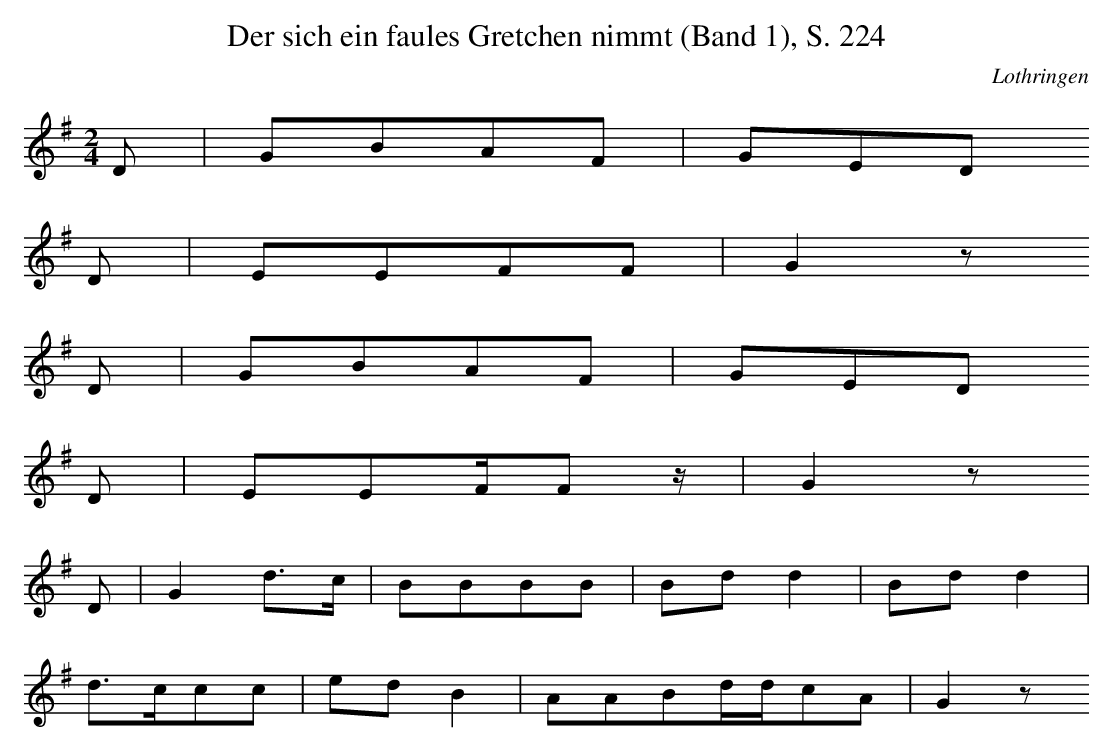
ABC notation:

X:1
T: Der sich ein faules Gretchen nimmt (Band 1), S. 224
O: Lothringen
M: 2/4
L: 1/16
K: G
D2 | G2B2A2F2 | G2E2D2
D2 | E2E2F2F2 | G4z2
D2 | G2B2A2F2 | G2E2D2
D2 | E2E2FF2z | G4z2
D2 | G4d3c | B2B2B2B2 | B2d2d4 | B2d2d4 |
d3cc2c2 | e2d2B4 | A2A2B2ddc2A2 | G4z2
